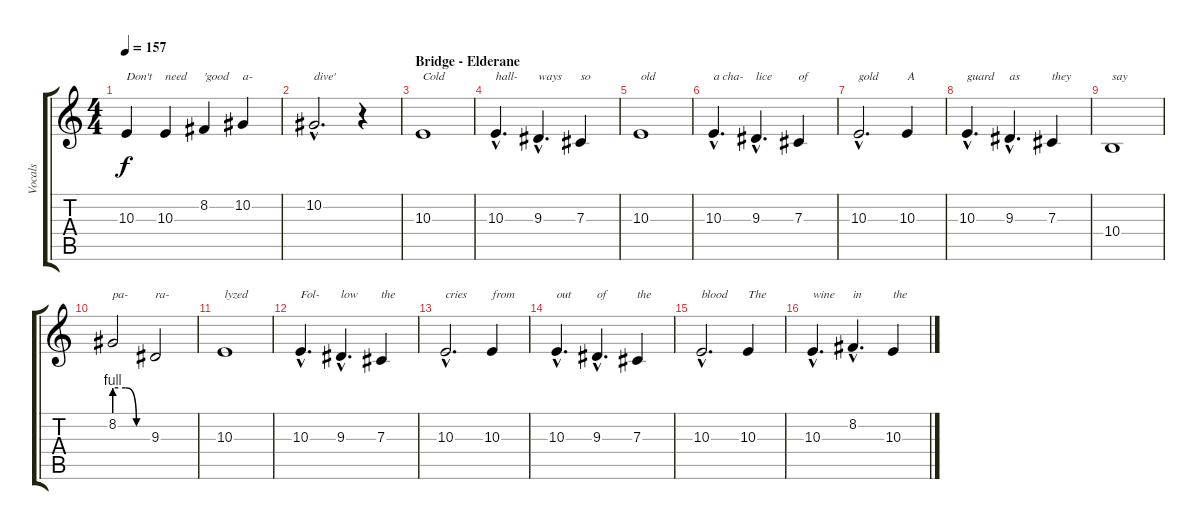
\track ("Vocals" "Vocals") {instrument choiraahs}
\staff {score tabs}
\tuning (Eb4 Bb3 Gb3 Db3 Ab2 Eb2) {hide}
\ts (4 4)
\tempo 157
\clef g2
\ks c
10.3.4{txt "Don't" dy f} 10.3.4{txt "need"} 8.2.4{txt "'good"} 10.2.4{txt "a-"} |
10.2{hac}.2{d txt "dive'"} r.4 |
\section ("" "Bridge - Elderane")
10.3.1{txt "Cold"} |
10.3{hac}.4{d txt "hall-"} 9.3{hac}.4{d txt "ways"} 7.3.4{txt "so"} |
10.3.1{txt "old"} |
10.3{hac}.4{d txt "a cha-"} 9.3{hac}.4{d txt "lice"} 7.3.4{txt "of"} |
10.3{hac}.2{d txt "gold"} 10.3.4{txt "A"} |
10.3{hac}.4{d txt "guard"} 9.3{hac}.4{d txt "as"} 7.3.4{txt "they"} |
10.4.1{txt "say"} |
8.2{be (custom 0 4 20 4 40 0 60 0)}.2{txt "pa-"} 9.3.2{txt "ra-"} |
10.3.1{txt "lyzed"} |
10.3{hac}.4{d txt "Fol-"} 9.3{hac}.4{d txt "low"} 7.3.4{txt "the"} |
10.3{hac}.2{d txt "cries"} 10.3.4{txt "from"} |
10.3{hac}.4{d txt "out"} 9.3{hac}.4{d txt "of"} 7.3.4{txt "the"} |
10.3{hac}.2{d txt "blood"} 10.3.4{txt "The"} |
10.3{hac}.4{d txt "wine"} 8.2{hac}.4{d txt "in"} 10.3.4{txt "the"}
